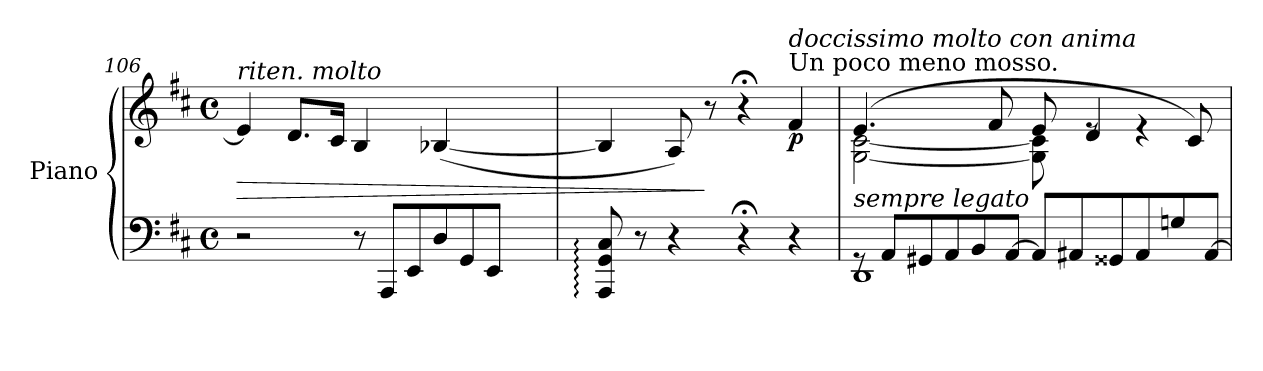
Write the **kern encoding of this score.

**kern	**kern	**dynam
*part1	*part1	*part1
*staff2	*staff1	*staff1/2
*I"Piano	*	*
*I'Pno.	*	*
*clefF4	*clefG2	*
*k[f#c#]	*k[f#c#]	*
*M4/4	*M4/4	*
*met(c)	*met(c)	*
*MM104	*MM104	*
=106	=106	=106
*^	*	*
!	!	!LO:TX:a:i:t=riten. molto	!
!	!	!	!LO:HP:b
2r	2.ryy	4e/]	>
.	.	8.d/L	.
.	.	16c#/Jk	.
*Xtuplet	*	*	*
*	*	*MM100	*
12r	.	4B/	.
12AAA/L	.	.	.
12EE/	.	.	.
12D/	8.rGGyy	([4B-X/	.
12GG/	.	.	.
12EE/J	.	.	.
.	32AAA!LLLyy	.	.
.	32GG!JJJyy	.	.
=107	=107	=107	=107
*	*	*MM80	*
8AAA/: 8GG/: 8C#/:	8C#/yy	4B-/]	.
8r	8ryy	.	.
4r	4ryy	8A/)	.
.	.	8r	]
*	*	*MM40	*
4r;<	4ryy	4r;<	.
*	*	*MM80	*
!	!	!LO:TX:a:t=Un poco meno mosso.	!
!	!	!LO:TX:a:i:t=doccissimo molto con anima	!
!	!	!	!LO:DY:b
4r	4ryy	4f#/	p
=108	=108	=108	=108
*	*	*MM92	*
*	*	*^	*
!LO:TX:a:i:t=sempre legato	!	!	!	!
12rGG	1DD	(4.e/	[2G\ [2c#\	.
12AA/L	.	.	.	.
12GG#X/	.	.	.	.
12AA/	.	.	.	.
12BB/	.	.	.	.
.	.	8f#/	.	.
[12AA/J	.	.	.	.
12AA/L]	.	8e/	8G\] 8c#\]	.
12AA#X/	.	.	.	.
.	.	4d/	8re	.
12GG##X/	.	.	.	.
12AA#/	.	.	4re	.
12Gn/	.	.	.	.
.	.	8c#/)	.	.
[12AA#/J	.	.	.	.
*v	*v	*	*	*
*	*v	*v	*
=	=	=
*-	*-	*-
